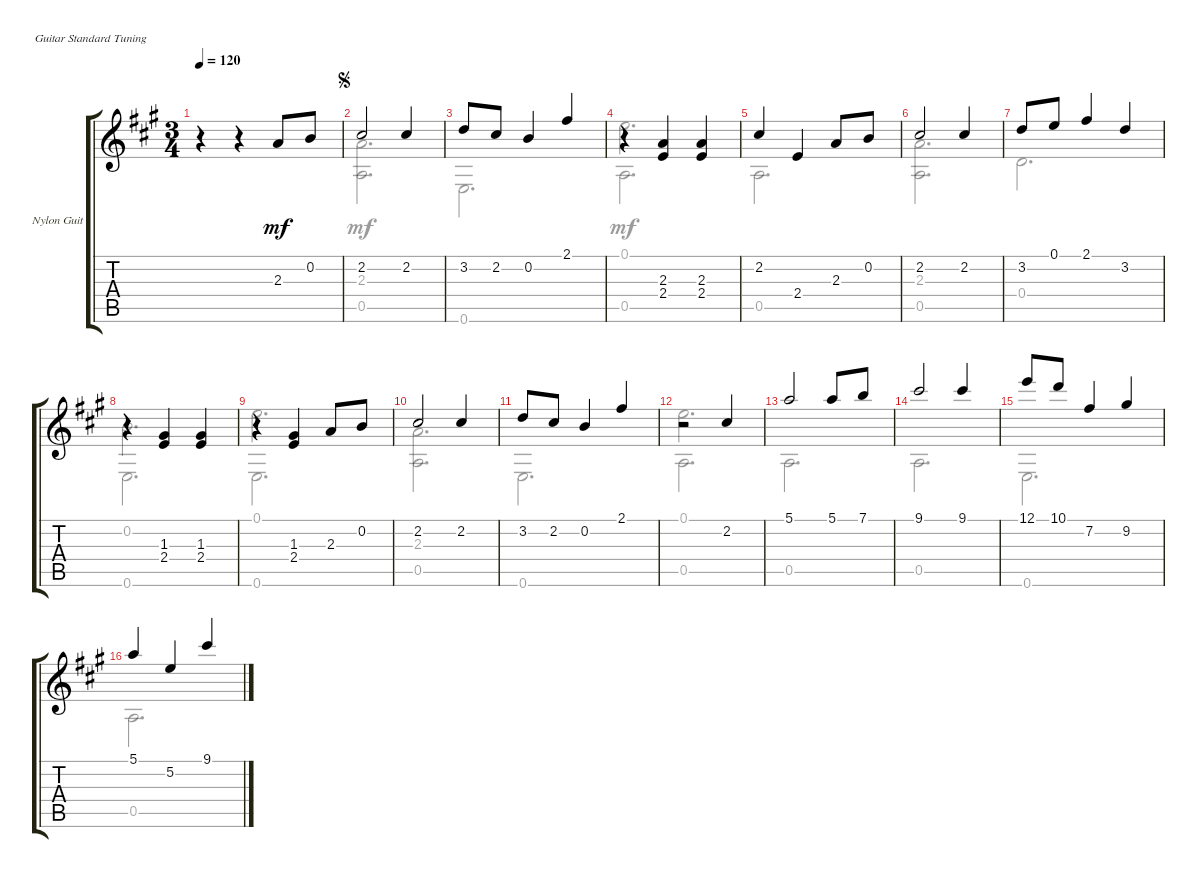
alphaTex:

\defaultSystemsLayout 4
\bracketExtendMode groupsimilarinstruments
\firstSystemTrackNameOrientation horizontal
\otherSystemsTrackNameOrientation horizontal
\track ("Nylon Guitar" "Nylon Guit") {instrument acousticguitarsteel}
\staff {score tabs}
\tuning (E4 B3 G3 D3 A2 E2)
\voice
\ts (3 4)
\tempo 120
\clef g2
\ks a
r.4{dy mf instrument acousticguitarsteel} r.4 2.3.8 0.2.8 |
\jump segno
2.2.2 2.2.4 |
3.2.8 2.2.8 0.2.4 2.1.4 |
r.4 (2.3 2.4).4 (2.3 2.4).4 |
2.2.4 2.4.4 2.3.8 0.2.8 |
2.2.2 2.2.4 |
3.2.8 0.1.8 2.1.4 3.2.4 |
r.4 (1.3 2.4).4 (1.3 2.4).4 |
r.4 (1.3 2.4).4 2.3.8 0.2.8 |
2.2.2 2.2.4 |
3.2.8 2.2.8 0.2.4 2.1.4 |
r.2 2.2.4 |
5.1.2 5.1.8 7.1.8 |
9.1.2 9.1.4 |
12.1.8 10.1.8 7.2.4 9.2.4 |
5.1.4 5.2.4 9.1.4
\voice
\clef g2
\ottava regular
\simile none
\ks a
|
(2.3 0.5).2{d} |
0.6.2{d} |
0.1.2{d} |
0.5.2{d} |
(0.5 2.3).2{d} |
0.4.2{d} |
0.2.2{d} |
0.1.2{d} |
(2.3 0.5).2{d} |
0.6.2{d} |
0.1.2{d} |
0.5.2{d} |
0.5.2{d} |
0.6.2{d} |
0.5.2{d}
\voice
\clef g2
\ottava regular
\simile none
\ks a
|
|
|
0.5.2{d} |
|
|
|
0.6.2{d} |
0.6.2{d} |
|
|
0.5.2{d} |
|
|
|
